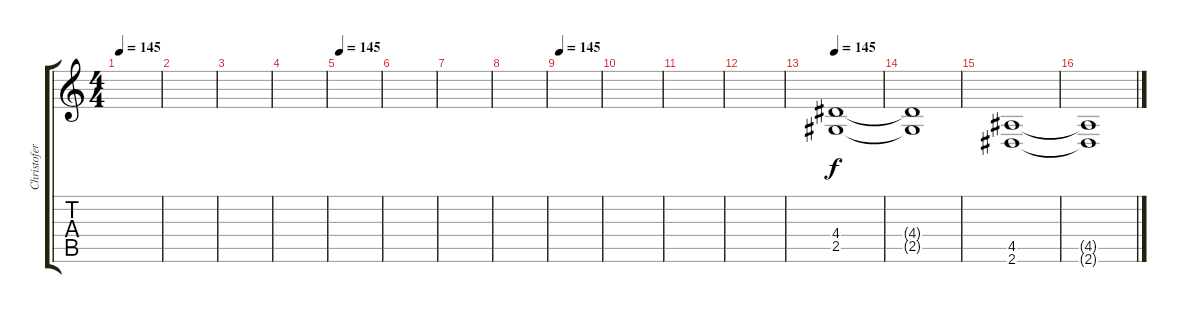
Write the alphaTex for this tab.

\track ("Christofer Johnsson (Guitar 1)" "Christofer") {instrument distortionguitar}
\staff {score tabs}
\tuning (Db4 Ab3 E3 B2 Gb2 Db2) {hide}
\ts (4 4)
\tempo 145
\clef g2
\ks c
|
|
|
|
\tempo 145
|
|
|
|
\tempo 145
|
|
|
|
\tempo 145
(4.4 2.5).1 |
(4.4{t} 2.5{t}).1 |
(4.5 2.6).1 |
(4.5{t} 2.6{t}).1
